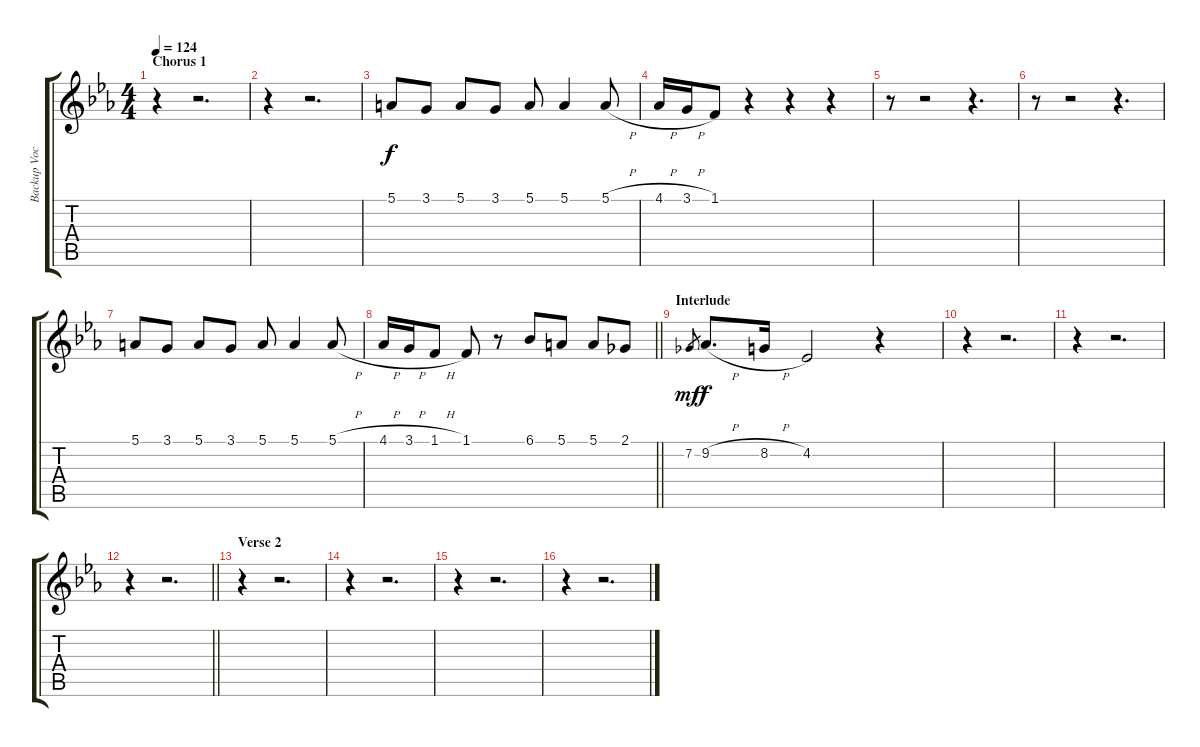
\track ("Backup Vocals" "Backup Voc") {instrument trombone}
\staff {score tabs}
\tuning (E4 B3 G3 D3 A2 E2) {hide}
\ts (4 4)
\section ("" "Chorus 1")
\tempo 124
\clef g2
\ks eb
r.4{dy f} r.2{d} |
r.4 r.2{d} |
5.1.8 3.1.8 5.1.8 3.1.8 5.1.8 5.1.4 5.1{h}.8 |
4.1{h}.16 3.1{h}.16 1.1.8 r.4 r.4 r.4 |
r.8 r.2 r.4{d} |
r.8 r.2 r.4{d} |
5.1.8 3.1.8 5.1.8 3.1.8 5.1.8 5.1.4 5.1{h}.8 |
\barLineRight lightlight
4.1{h}.16 3.1{h}.16 1.1{h}.8 1.1.8 r.8 6.1.8 5.1.8 5.1.8 2.1.8 |
\section ("" "Interlude")
7.2.8{gr dy mf} 9.2{h}.8{d dy f} 8.2{h}.16 4.2.2 r.4 |
r.4 r.2{d} |
r.4 r.2{d} |
\barLineRight lightlight
r.4 r.2{d} |
\section ("" "Verse 2")
r.4 r.2{d} |
r.4 r.2{d} |
r.4 r.2{d} |
r.4 r.2{d}
